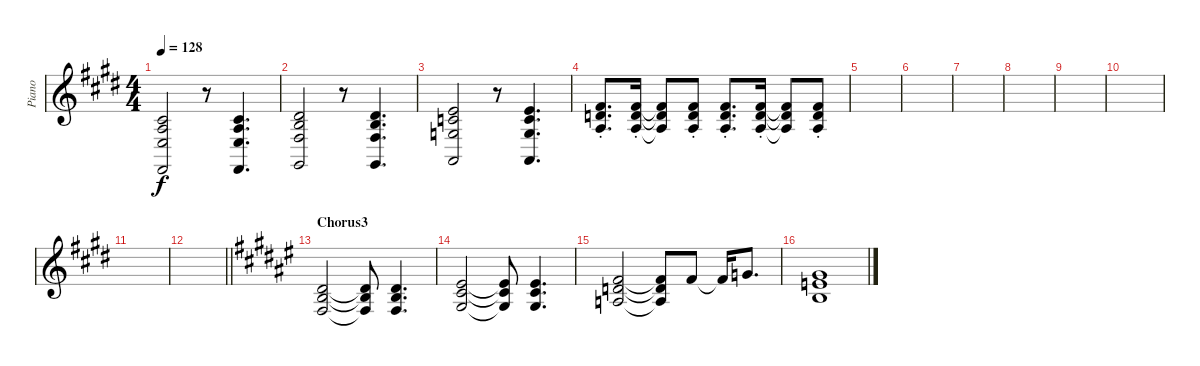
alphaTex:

\track ("Piano" "Piano") {instrument brightacousticpiano}
\staff {score}
\tuning (E4 B3 G3 D3 A2 E2) {hide}
\ts (4 4)
\tempo 128
\clef g2
\ks c#minor
(2.2 2.3 2.4 2.6).2{dy f} r.8 (2.2 2.3 2.4 2.6).4{d} |
(0.2 8.3 4.4 4.6).2 r.8 (0.2 8.3 4.4 4.6).4{d} |
(0.1 1.2 0.3 0.5).2 r.8 (0.1 1.2 0.3 0.5).4{d} |
(2.1{st} 3.2{st} 2.3{st}).8{d} (2.1{st} 3.2{st} 2.3{st}).16 (2.1{t} 3.2{t} 2.3{t}).8 (2.1{st} 3.2{st} 2.3{st}).8 (2.1{st} 3.2{st} 2.3{st}).8{d} (2.1{st} 3.2{st} 2.3{st}).16 (2.1{t} 3.2{t} 2.3{t}).8 (2.1{st} 3.2{st} 2.3{st}).8 |
|
|
|
|
|
|
|
\barLineRight lightlight
|
\section ("" "Chorus3")
\ks d#minor
(0.2 8.3 4.4).2 (0.2{t} 8.3{t} 4.4{t}).8 (0.2 8.3 4.4).4{d} |
(1.1 2.2 1.3).2 (1.1{t} 2.2{t} 1.3{t}).8 (1.1 2.2 1.3).4{d} |
(2.1 3.2 2.3).2 (2.1{t} 3.2{t} 2.3{t}).8 2.1.8 2.1{t}.16 3.1.8{d} |
(0.1 0.2 13.3).1
